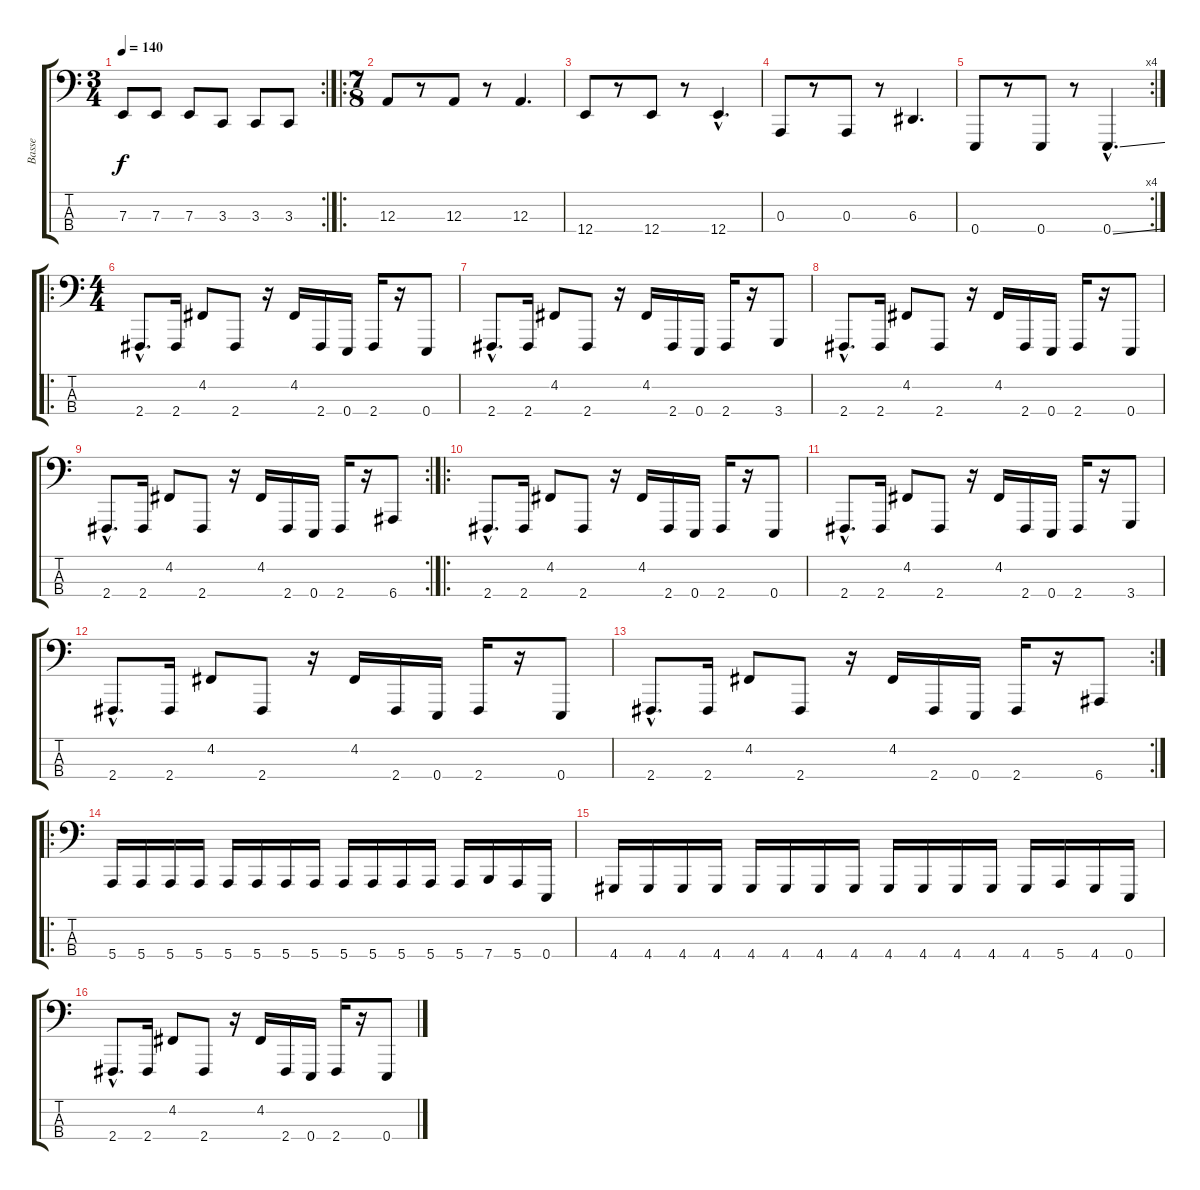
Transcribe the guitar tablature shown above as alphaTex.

\track ("Basse" "Basse") {instrument lead8bassandlead}
\staff {score tabs}
\tuning (G2 D2 A1 E1) {hide}
\rc 2
\ts (3 4)
\tempo 140
\clef f4
\ks c
7.3.8{dy f} 7.3.8 7.3.8 3.3.8 3.3.8 3.3.8 |
\ro
\ts (7 8)
12.3.8 r.8 12.3.8 r.8 12.3.4{d} |
12.4.8 r.8 12.4.8 r.8 12.4{hac}.4{d} |
0.3.8 r.8 0.3.8 r.8 6.3.4{d} |
\rc 4
0.4.8 r.8 0.4.8 r.8 0.4{ss hac}.4{d} |
\ro
\ts (4 4)
2.4{hac}.8{d} 2.4.16 4.2.8 2.4.8 r.16 4.2.16 2.4.16 0.4.16 2.4.16 r.16 0.4.8 |
2.4{hac}.8{d} 2.4.16 4.2.8 2.4.8 r.16 4.2.16 2.4.16 0.4.16 2.4.16 r.16 3.4.8 |
2.4{hac}.8{d} 2.4.16 4.2.8 2.4.8 r.16 4.2.16 2.4.16 0.4.16 2.4.16 r.16 0.4.8 |
\rc 2
2.4{hac}.8{d} 2.4.16 4.2.8 2.4.8 r.16 4.2.16 2.4.16 0.4.16 2.4.16 r.16 6.4.8 |
\ro
2.4{hac}.8{d} 2.4.16 4.2.8 2.4.8 r.16 4.2.16 2.4.16 0.4.16 2.4.16 r.16 0.4.8 |
2.4{hac}.8{d} 2.4.16 4.2.8 2.4.8 r.16 4.2.16 2.4.16 0.4.16 2.4.16 r.16 3.4.8 |
2.4{hac}.8{d} 2.4.16 4.2.8 2.4.8 r.16 4.2.16 2.4.16 0.4.16 2.4.16 r.16 0.4.8 |
\rc 2
2.4{hac}.8{d} 2.4.16 4.2.8 2.4.8 r.16 4.2.16 2.4.16 0.4.16 2.4.16 r.16 6.4.8 |
\ro
5.4.16 5.4.16 5.4.16 5.4.16 5.4.16 5.4.16 5.4.16 5.4.16 5.4.16 5.4.16 5.4.16 5.4.16 5.4.16 7.4.16 5.4.16 0.4.16 |
4.4.16 4.4.16 4.4.16 4.4.16 4.4.16 4.4.16 4.4.16 4.4.16 4.4.16 4.4.16 4.4.16 4.4.16 4.4.16 5.4.16 4.4.16 0.4.16 |
2.4{hac}.8{d} 2.4.16 4.2.8 2.4.8 r.16 4.2.16 2.4.16 0.4.16 2.4.16 r.16 0.4.8
